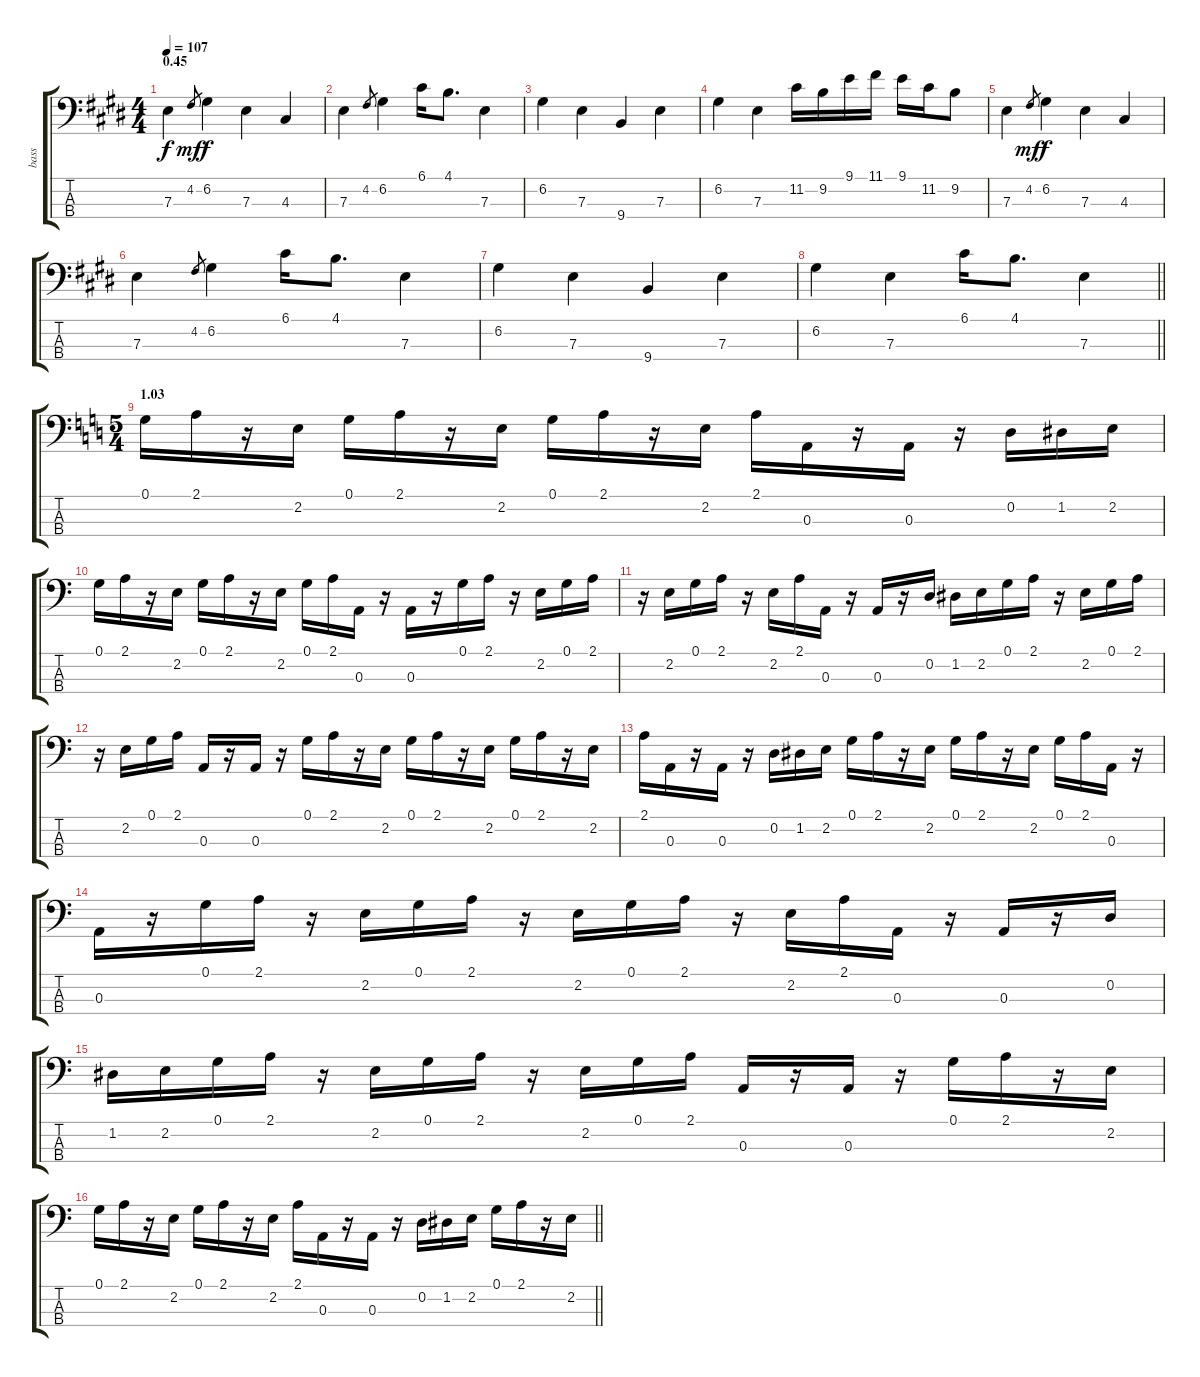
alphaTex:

\track ("bass" "bass") {instrument electricbassfinger}
\staff {score tabs}
\tuning (G2 D2 A1 D1) {hide}
\ts (4 4)
\section ("" "0.45")
\tempo 107
\clef f4
\ks c#minor
7.3.4{dy f} 4.2.8{gr dy mf} 6.2.4{dy f} 7.3.4 4.3.4 |
7.3.4 4.2.8{gr} 6.2.4 6.1.16 4.1.8{d} 7.3.4 |
6.2.4 7.3.4 9.4.4 7.3.4 |
6.2.4 7.3.4 11.2.16 9.2.16 9.1.16 11.1.16 9.1.16 11.2.16 9.2.8 |
7.3.4 4.2.8{gr dy mf} 6.2.4{dy f} 7.3.4 4.3.4 |
7.3.4 4.2.8{gr} 6.2.4 6.1.16 4.1.8{d} 7.3.4 |
6.2.4 7.3.4 9.4.4 7.3.4 |
\barLineRight lightlight
6.2.4 7.3.4 6.1.16 4.1.8{d} 7.3.4 |
\ts (5 4)
\section ("" "1.03")
\ks c
0.1.16 2.1.16 r.16 2.2.16 0.1.16 2.1.16 r.16 2.2.16 0.1.16 2.1.16 r.16 2.2.16 2.1.16 0.3.16 r.16 0.3.16 r.16 0.2.16 1.2.16 2.2.16 |
0.1.16 2.1.16 r.16 2.2.16 0.1.16 2.1.16 r.16 2.2.16 0.1.16 2.1.16 0.3.16 r.16 0.3.16 r.16 0.1.16 2.1.16 r.16 2.2.16 0.1.16 2.1.16 |
r.16 2.2.16 0.1.16 2.1.16 r.16 2.2.16 2.1.16 0.3.16 r.16 0.3.16 r.16 0.2.16 1.2.16 2.2.16 0.1.16 2.1.16 r.16 2.2.16 0.1.16 2.1.16 |
r.16 2.2.16 0.1.16 2.1.16 0.3.16 r.16 0.3.16 r.16 0.1.16 2.1.16 r.16 2.2.16 0.1.16 2.1.16 r.16 2.2.16 0.1.16 2.1.16 r.16 2.2.16 |
2.1.16 0.3.16 r.16 0.3.16 r.16 0.2.16 1.2.16 2.2.16 0.1.16 2.1.16 r.16 2.2.16 0.1.16 2.1.16 r.16 2.2.16 0.1.16 2.1.16 0.3.16 r.16 |
0.3.16 r.16 0.1.16 2.1.16 r.16 2.2.16 0.1.16 2.1.16 r.16 2.2.16 0.1.16 2.1.16 r.16 2.2.16 2.1.16 0.3.16 r.16 0.3.16 r.16 0.2.16 |
1.2.16 2.2.16 0.1.16 2.1.16 r.16 2.2.16 0.1.16 2.1.16 r.16 2.2.16 0.1.16 2.1.16 0.3.16 r.16 0.3.16 r.16 0.1.16 2.1.16 r.16 2.2.16 |
\barLineRight lightlight
0.1.16 2.1.16 r.16 2.2.16 0.1.16 2.1.16 r.16 2.2.16 2.1.16 0.3.16 r.16 0.3.16 r.16 0.2.16 1.2.16 2.2.16 0.1.16 2.1.16 r.16 2.2.16
